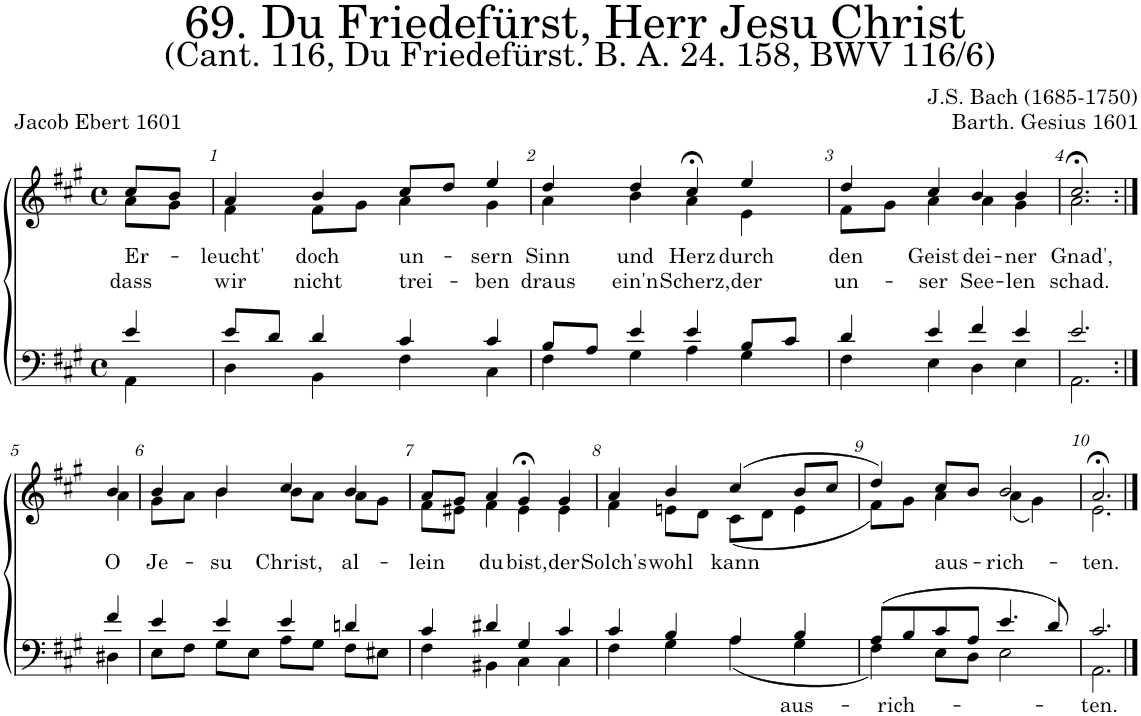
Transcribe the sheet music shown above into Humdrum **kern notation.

**kern	**text	**kern	**text	**text
*part2	*part2	*part1	*part1	*part1
*staff2	*staff2	*staff1	*staff1	*staff1
*I"Tenor/Bass	*	*I"Soprano/Alto	*	*
*clefF4	*	*clefG2	*	*
*k[f#c#g#]	*	*k[f#c#g#]	*	*
*M4/4	*	*M4/4	*	*
*met(c)	*	*met(c)	*	*
=	=	=	=	=
*^	*	*	*	*
!	!	!	!	!LO:LY:b	!LO:LY:b
*	*	*	*^	*	*
4e/	4AA\	.	8cc#/L	8a\L	Er-	dass
.	.	.	8b/J	8g#\J	.	.
=1	=1	=1	=1	=1	=1	=1
!	!	!	!	!	!LO:LY:b	!LO:LY:b
8e/L	4D\	.	4a;</	4f#\	-leucht'	wir
8d/J	.	.	.	.	.	.
!	!	!	!	!	!LO:LY:b	!LO:LY:b
4d/	4BB\	.	4b/	8f#\L	doch	nicht
.	.	.	.	8g#\J	.	.
!	!	!	!	!	!LO:LY:b	!LO:LY:b
4c#/	4F#\	.	8cc#/L	4a\	un-	trei-
.	.	.	8dd/J	.	.	.
!	!	!	!	!	!LO:LY:b	!LO:LY:b
4c#/	4C#\	.	4ee/	4g#\	-sern	-ben
=2	=2	=2	=2	=2	=2	=2
!	!	!	!	!	!LO:LY:b	!LO:LY:b
8B/L	4F#\	.	4dd;</	4a\	Sinn	draus
8A/J	.	.	.	.	.	.
!	!	!	!	!	!LO:LY:b	!LO:LY:b
4e/	4G#\	.	4dd/	4b\	und	ein'n
!	!	!	!	!	!LO:LY:b	!LO:LY:b
4e/	4A\	.	4cc#;<,/	4a\	Herz	Scherz,
!	!	!	!	!	!LO:LY:b	!LO:LY:b
8B/L	4G#\	.	4ee/	4e\	durch	der
8c#/J	.	.	.	.	.	.
=3	=3	=3	=3	=3	=3	=3
!	!	!	!	!	!LO:LY:b	!LO:LY:b
4d/	4F#\	.	4dd/	8f#\L	den	un-
.	.	.	.	8g#\J	.	.
!	!	!	!	!	!LO:LY:b	!LO:LY:b
4e/	4E\	.	4cc#/	4a\	Geist	-ser
!	!	!	!	!	!LO:LY:b	!LO:LY:b
4f#/	4D\	.	4b/	4a\	dei-	See-
!	!	!	!	!	!LO:LY:b	!LO:LY:b
4e/	4E\	.	4b/	4g#\	-ner	-len
=4	=4	=4	=4	=4	=4	=4
!	!	!	!	!	!LO:LY:b	!LO:LY:b
2.e/	2.AA\	.	2.cc#;<,/	2.a\	Gnad',	schad.
!!LO:LB:g=z	!!
=5:|!	=5:|!	=5:|!	=5:|!	=5:|!	=5:|!	=5:|!
!	!	!	!	!	!LO:LY:b	!
4f#/	4D#X\	.	4b/	4a\	O	.
=6	=6	=6	=6	=6	=6	=6
!	!	!	!	!	!LO:LY:b	!
4e/	8E\L	.	4b;</	8g#\L	Je-	.
.	8F#\J	.	.	8a\J	.	.
!	!	!	!	!	!LO:LY:b	!
4e/	8G#\L	.	4b/	4b\	-su	.
.	8E\J	.	.	.	.	.
!	!	!	!	!	!LO:LY:b	!
4e/	8A\L	.	4cc#/	8b\L	Christ,	.
.	8G#\J	.	.	8a\J	.	.
!	!	!	!	!	!LO:LY:b	!
4dn/	8F#\L	.	4b/	8a\L	al-	.
.	8E#X\J	.	.	8g#\J	.	.
=7	=7	=7	=7	=7	=7	=7
!	!	!	!	!	!LO:LY:b	!
4c#/	4F#\	.	8a/L	8f#\L	-lein	.
.	.	.	8g#/J	8e#X\J	.	.
!	!	!	!	!	!LO:LY:b	!
4d#X/	4BB#X\	.	4a/	4f#\	du	.
!	!	!	!	!	!LO:LY:b	!
4G#/	4C#\	.	4g#;<,/	4e#\	bist,	.
!	!	!	!	!	!LO:LY:b	!
4c#/	4C#\	.	4g#/	4e#\	der	.
=8	=8	=8	=8	=8	=8	=8
!	!	!	!	!	!LO:LY:b	!
4c#/	4F#\	.	4a/	4f#\	Solch's	.
!	!	!	!	!	!LO:LY:b	!
4B/	4G#\	.	4b/	8en\L	wohl	.
.	.	.	.	8d\J	.	.
!	!	!	!	!	!LO:LY:b	!
4A/	(4A\	.	(4cc#/	(8c#\L	kann	.
.	.	.	.	8d\J	.	.
!	!	!LO:LY:b	!	!	!	!
4B/	4G#\	aus-	8b/L	4e\	.	.
.	.	.	8cc#/J	.	.	.
=9	=9	=9	=9	=9	=9	=9
!	!	!LO:LY:b	!	!	!	!
(8A/L	4F#\)	-rich-	4dd/)	8f#\L)	.	.
8B/	.	.	.	8g#\J	.	.
!	!	!	!	!	!LO:LY:b	!
8c#/	8E\L	.	8cc#/L	4a\	aus-	.
8A/J	8D\J	.	8b/J	.	.	.
!	!	!	!	!	!LO:LY:b	!
4.e/	2E\	.	2b/	(4a\	-rich-	.
.	.	.	.	4g#\)	.	.
8d/)	.	.	.	.	.	.
=10	=10	=10	=10	=10	=10	=10
!	!	!LO:LY:b	!	!	!LO:LY:b	!
2.c#/	2.AA\	-ten.	2.a;</	2.e\	-ten.	.
*v	*v	*	*	*	*	*
*	*	*v	*v	*	*
==	==	==	==	==
*-	*-	*-	*-	*-
